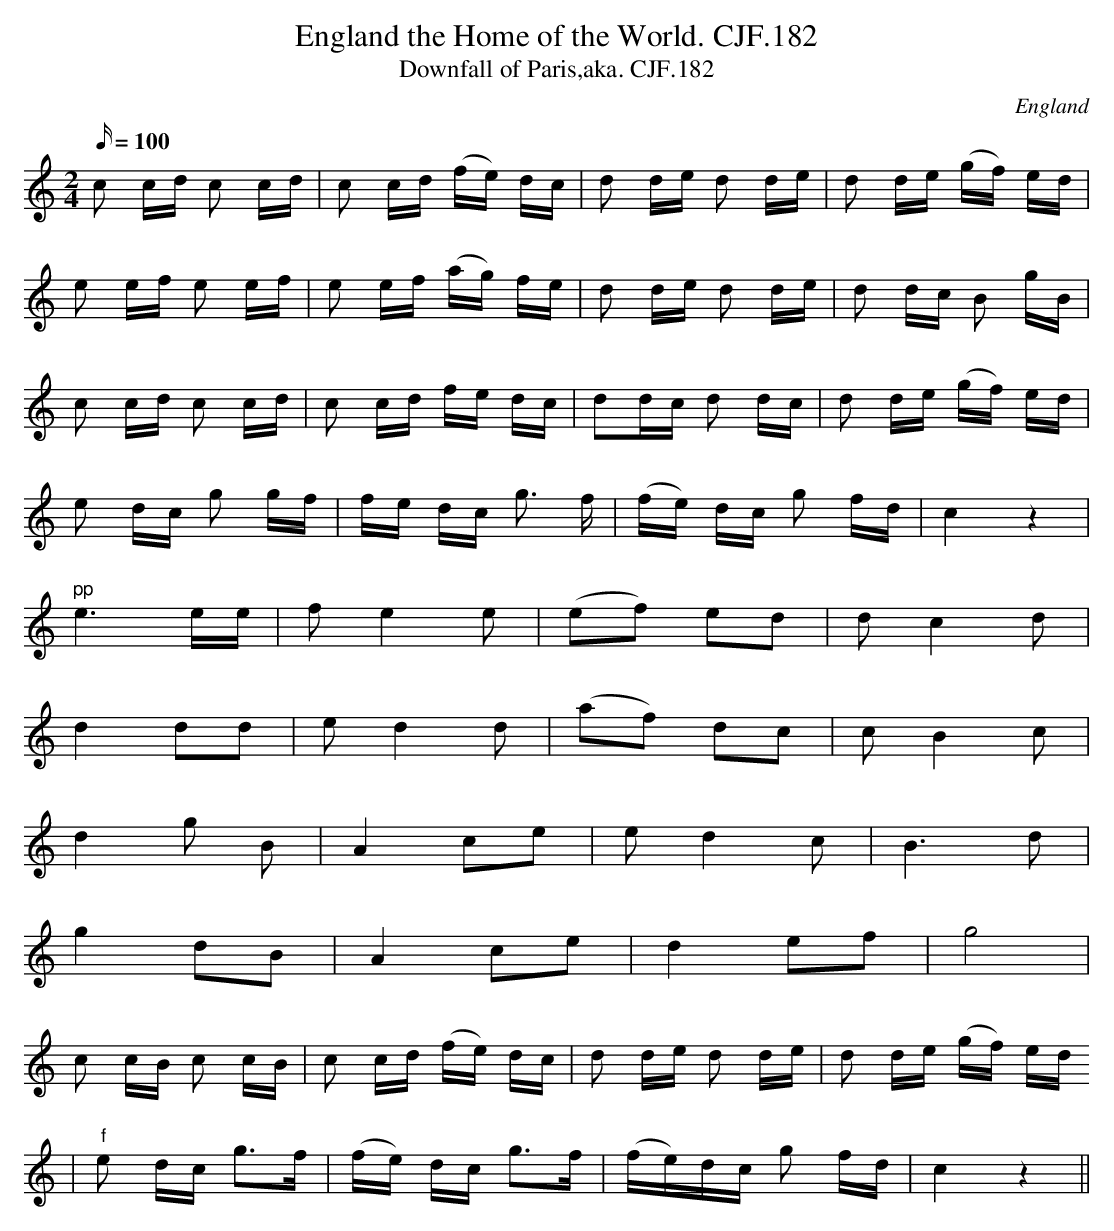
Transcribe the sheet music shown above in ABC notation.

X:1
T:England the Home of the World. CJF.182
T:Downfall of Paris,aka. CJF.182
M:2/4
L:1/16
Q:100
O:England
K:C
c2 cd c2 cd|c2 cd (fe) dc|d2 de d2 de|d2 de (gf) ed|!e2 ef e2 ef|
e2 efr (ag) fe|d2 de d2 de|d2 dc B2 hgB|!c2 cd c2 cd|c2 cd fe dc|
d2dc d2 dc|d2 de (gf) ed|!e2 dc g2 gf|fe dc g3 f|(fe) dc g2 fd|
c4z4|!"pp"e6ee|f2e4e2|(e2f2) e2d2|\
d2c4d2|!d4d2d2|e2d4d2|(a2f2) d2c2|
c2B4c2|!d4g2 B2|A4c2e2|e2d4c2|B6d2|!\
g4d2B2|A4c2e2|d4e2f2|hg8|!
c2 cB c2 cB|c2 cd (fe) dc|d2 de d2 de|d2 de (gf) ed!|\
"f"e2 dc g3f|(fe) dc g3f|(fe)dc hg2 fd|c4z4||
